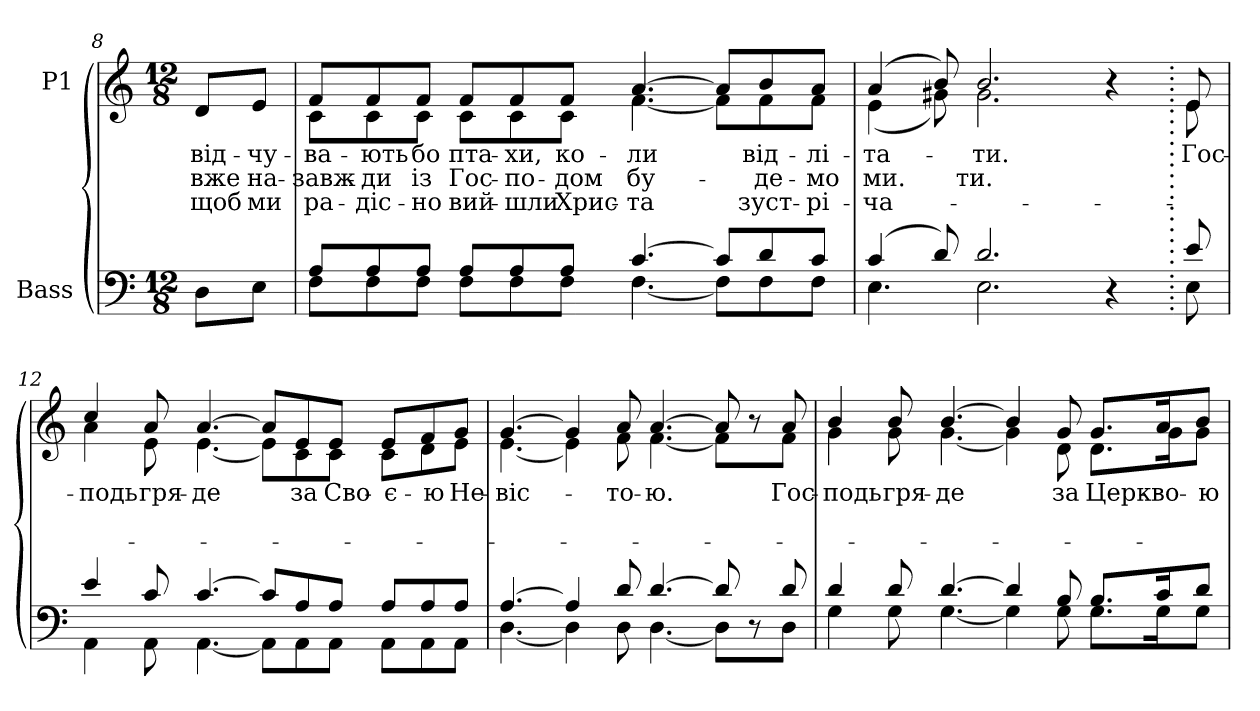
**kern	**kern	**text	**text	**text
*part2	*part1	*part1	*part1	*part1
*staff2	*staff1	*staff1	*staff1	*staff1
*I"Bass	*I"P1	*	*	*
!!LO:LB:g=z
*clefF4	*clefG2	*	*	*
*k[]	*k[]	*	*	*
*a:	*a:	*	*	*
*M12/8	*M12/8	*	*	*
=8	=8	=8	=8	=8
!	!	!LO:LY:b:color=#000000	!LO:LY:b:color=#000000	!LO:LY:b:color=#000000
8Di\L	8di/L	від-	вже	щоб
!	!	!LO:LY:b:color=#000000	!LO:LY:b:color=#000000	!LO:LY:b:color=#000000
8Ei\J	8ei/J	-чу-	на-	ми
=9	=9	=9	=9	=9
*^	*	*	*	*
!	!	!	!LO:LY:b:color=#000000	!LO:LY:b:color=#000000	!LO:LY:b:color=#000000
*	*	*^	*	*	*
8Ai/L	8Fi\L	8fi/L	8ci\L	-ва-	-завж-	ра-
!	!	!	!	!LO:LY:b:color=#000000	!LO:LY:b:color=#000000	!LO:LY:b:color=#000000
8Ai/	8Fi\	8fi/	8ci\	-ють	-ди	-діс-
!	!	!	!	!LO:LY:b:color=#000000	!LO:LY:b:color=#000000	!LO:LY:b:color=#000000
8Ai/J	8Fi\J	8fi/J	8ci\J	бо	із	-но
!	!	!	!	!LO:LY:b:color=#000000	!LO:LY:b:color=#000000	!LO:LY:b:color=#000000
8Ai/L	8Fi\L	8fi/L	8ci\L	пта-	Гос-	вий-
!	!	!	!	!LO:LY:b:color=#000000	!LO:LY:b:color=#000000	!LO:LY:b:color=#000000
8Ai/	8Fi\	8fi/	8ci\	-хи,	-по-	-шли
!	!	!	!	!LO:LY:b:color=#000000	!LO:LY:b:color=#000000	!LO:LY:b:color=#000000
8Ai/J	8Fi\J	8fi/J	8ci\J	ко-	-дом	Хрис-
!	!	!	!	!LO:LY:b:color=#000000	!LO:LY:b:color=#000000	!LO:LY:b:color=#000000
[>4.ci/	[<4.Fi\	[>4.ai/	[<4.fi\	-ли	бу-	-та
8ci/L]	8Fi\L]	8ai/L]	8fi\L]	.	.	.
!	!	!	!	!LO:LY:b:color=#000000	!LO:LY:b:color=#000000	!LO:LY:b:color=#000000
8di/	8Fi\	8bi/	8fi\	від-	-де-	зуст-
!	!	!	!	!LO:LY:b:color=#000000	!LO:LY:b:color=#000000	!LO:LY:b:color=#000000
8ci/J	8Fi\J	8ai/J	8fi\J	-лі-	-мо	-рі-
=10	=10	=10	=10	=10	=10	=10
!	!	!	!	!LO:LY:b:color=#000000	!LO:LY:b:color=#000000	!LO:LY:b:color=#000000
(4ci/	4.Ei\	(4ai/	(4ei\	-та-	ми.	-ча-
8di/)	.	8bi/)	8g#Xi\)	.	.	.
!	!	!	!	!LO:LY:b:color=#000000	!LO:LY:b:color=#000000	!
2.di/	2.Ei\	2.bi/	2.g#i\	-ти.	-ти.	.
4r	4ryy	4r	4ryy	.	.	.
!!LO:PB:g=z	!!
=11.	=11.	=11.	=11.	=11.	=11.	=11.
!	!	!	!	!LO:LY:b:color=#000000	!	!
8ei/	8Ei\	8ei/	8ei\	Гос-	.	.
=12	=12	=12	=12	=12	=12	=12
!	!	!	!	!LO:LY:b:color=#000000	!	!
4ei/	4AAi\	4cci/	4ai\	-подь	.	.
!	!	!	!	!LO:LY:b:color=#000000	!	!
8ci/	8AAi\	8ai/	8ei\	гря-	.	.
!	!	!	!	!LO:LY:b:color=#000000	!	!
[>4.ci/	[<4.AAi\	[>4.ai/	[<4.ei\	-де	.	.
8ci/L]	8AAi\L]	8ai/L]	8ei\L]	.	.	.
!	!	!	!	!LO:LY:b:color=#000000	!	!
8Ai/	8AAi\	8ei/	8ci\	за	.	.
!	!	!	!	!LO:LY:b:color=#000000	!	!
8Ai/J	8AAi\J	8ei/J	8ci\J	Сво-	.	.
!	!	!	!	!LO:LY:b:color=#000000	!	!
8Ai/L	8AAi\L	8ei/L	8ci\L	-є-	.	.
!	!	!	!	!LO:LY:b:color=#000000	!	!
8Ai/	8AAi\	8fi/	8di\	-ю	.	.
!	!	!	!	!LO:LY:b:color=#000000	!	!
8Ai/J	8AAi\J	8gi/J	8ei\J	Не-	.	.
=13	=13	=13	=13	=13	=13	=13
!	!	!	!	!LO:LY:b:color=#000000	!	!
[>4.Ai/	[<4.Di\	[>4.gi/	[<4.ei\	-віс-	.	.
4Ai/]	4Di\]	4gi/]	4ei\]	.	.	.
!	!	!	!	!LO:LY:b:color=#000000	!	!
8di/	8Di\	8ai/	8fi\	-то-	.	.
!	!	!	!	!LO:LY:b:color=#000000	!	!
[>4.di/	[<4.Di\	[>4.ai/	[<4.fi\	-ю.	.	.
8di/]	8Di\L]	8ai/]	8fi\L]	.	.	.
8r	8ryy	8r	8ryy	.	.	.
!	!	!	!	!LO:LY:b:color=#000000	!	!
8di/	8Di\J	8ai/	8fi\J	Гос-	.	.
!!LO:LB:g=z	!!
=14	=14	=14	=14	=14	=14	=14
!	!	!	!	!LO:LY:b:color=#000000	!	!
4di/	4Gi\	4bi/	4gi\	-подь	.	.
!	!	!	!	!LO:LY:b:color=#000000	!	!
8di/	8Gi\	8bi/	8gi\	гря-	.	.
!	!	!	!	!LO:LY:b:color=#000000	!	!
[>4.di/	[<4.Gi\	[>4.bi/	[<4.gi\	-де	.	.
4di/]	4Gi\]	4bi/]	4gi\]	.	.	.
!	!	!	!	!LO:LY:b:color=#000000	!	!
8Bi/	8Gi\	8gi/	8di\	за	.	.
!	!	!	!	!LO:LY:b:color=#000000	!	!
8.Bi/L	8.Gi\L	8.gi/L	8.di\L	Церк-	.	.
!	!	!	!	!LO:LY:b:color=#000000	!	!
16ci/K	16Gi\K	16ai/K	16gi\K	-во-	.	.
!	!	!	!	!LO:LY:b:color=#000000	!	!
8di/J	8Gi\J	8bi/J	8gi\J	-ю	.	.
*v	*v	*	*	*	*	*
*	*v	*v	*	*	*
=	=	=	=	=
*-	*-	*-	*-	*-
